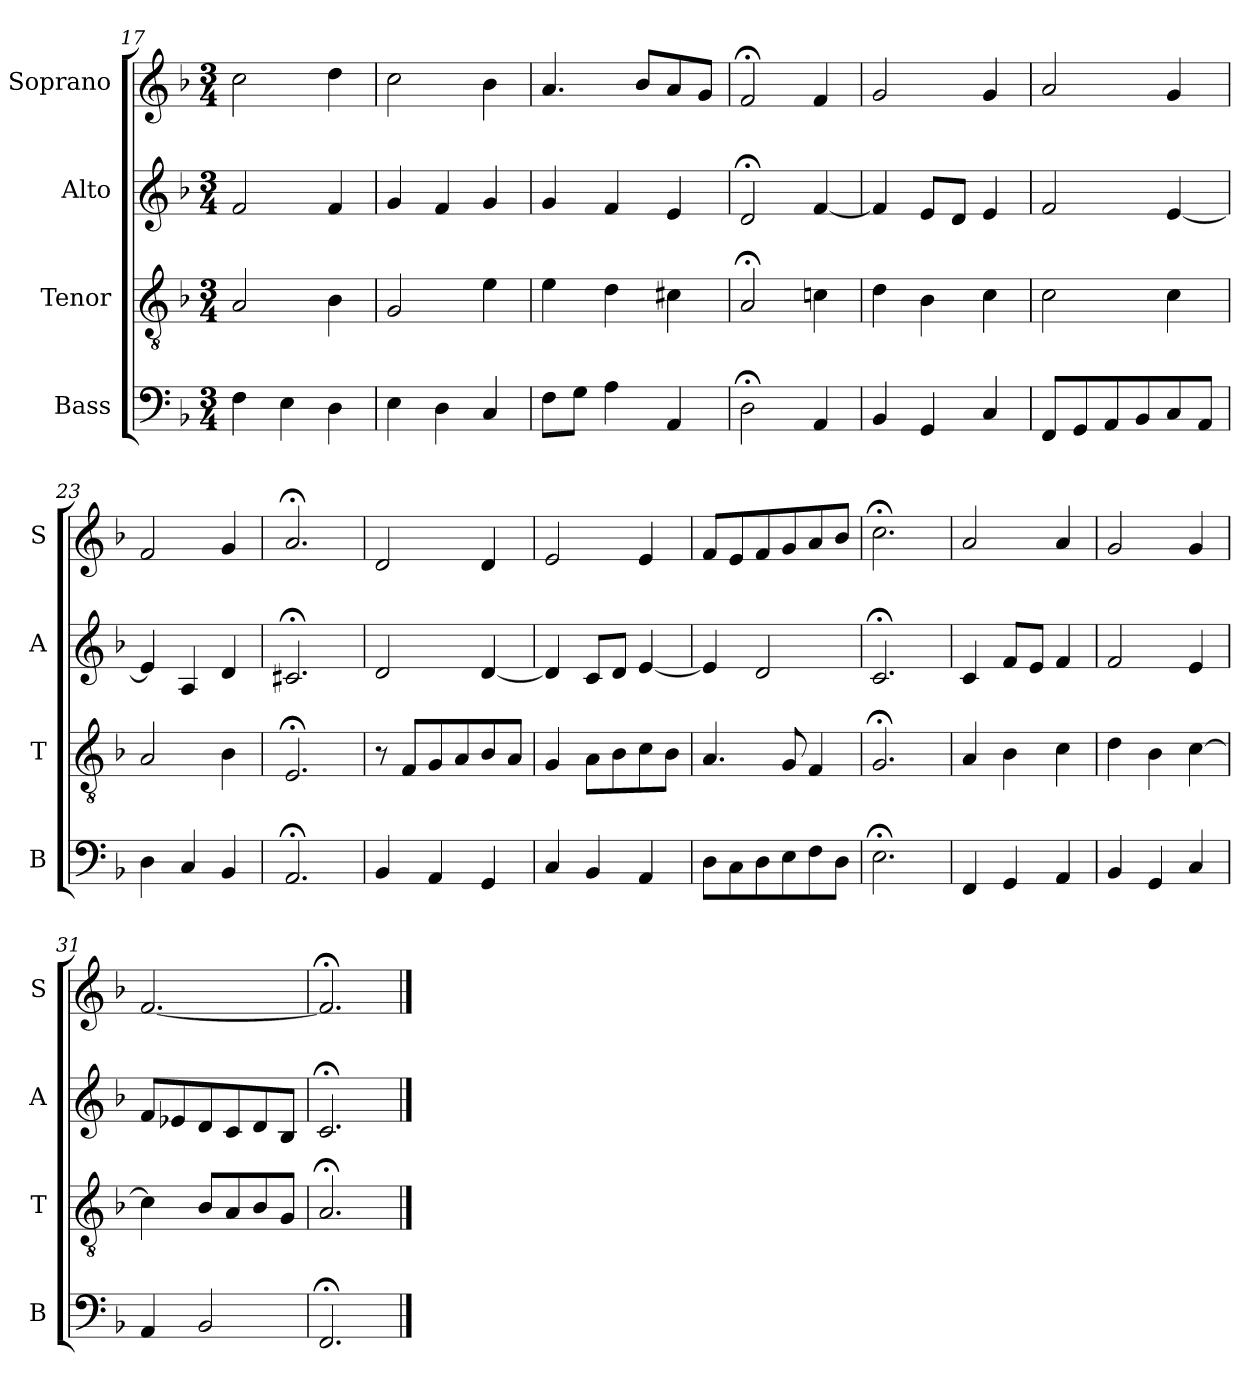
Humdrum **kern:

**kern	**kern	**kern	**kern
*part4	*part3	*part2	*part1
*staff4	*staff3	*staff2	*staff1
*I"Bass	*I"Tenor	*I"Alto	*I"Soprano
*I'B	*I'T	*I'A	*I'S
*clefF4	*clefGv2	*clefG2	*clefG2
*k[b-]	*k[b-]	*k[b-]	*k[b-]
*F:	*F:	*F:	*F:
*M3/4	*M3/4	*M3/4	*M3/4
=17	=17	=17	=17
4F	2A	2f	2cc
4E	.	.	.
4D	4B-	4f	4dd
=18	=18	=18	=18
4E	2G	4g	2cc
4D	.	4f	.
4C	4e	4g	4b-
=19	=19	=19	=19
8FL	4e	4g	4.a
8GJ	.	.	.
4A	4d	4f	.
.	.	.	8b-L
4AA	4c#X	4e	8a
.	.	.	8gJ
=20	=20	=20	=20
2D;<	2A;<	2d;<	2f;<
4AA	4cn	[4f	4f
=21	=21	=21	=21
4BB-	4d	4f]	2g
4GG	4B-	8eL	.
.	.	8dJ	.
4C	4c	4e	4g
=22	=22	=22	=22
8FFL	2c	2f	2a
8GG	.	.	.
8AA	.	.	.
8BB-	.	.	.
8C	4c	[4e	4g
8AAJ	.	.	.
=23	=23	=23	=23
4D	2A	4e]	2f
4C	.	4A	.
4BB-	4B-	4d	4g
=24	=24	=24	=24
2.AA;<	2.E;<	2.c#X;<	2.a;<
=25	=25	=25	=25
4BB-	8r	2d	2d
.	8FL	.	.
4AA	8G	.	.
.	8A	.	.
4GG	8B-	[4d	4d
.	8AJ	.	.
=26	=26	=26	=26
4C	4G	4d]	2e
4BB-	8AL	8cL	.
.	8B-	8dJ	.
4AA	8c	[4e	4e
.	8B-J	.	.
=27	=27	=27	=27
8DL	4.A	4e]	8fL
8C	.	.	8e
8D	.	2d	8f
8E	8G	.	8g
8F	4F	.	8a
8DJ	.	.	8b-J
=28	=28	=28	=28
2.E;<	2.G;<	2.c;<i	2.cc;<
=29	=29	=29	=29
4FF	4Ai	4ci	2a
4GG	4B-i	8fiL	.
.	.	8eJ	.
4AA	4c	4f	4a
=30	=30	=30	=30
4BB-	4d	2f	2g
4GG	4B-	.	.
4C	[4c	4e	4g
=31	=31	=31	=31
4AA	4c]	8fL	[2.f
.	.	8e-X	.
2BB-	8B-L	8d	.
.	8A	8c	.
.	8B-	8d	.
.	8GJ	8B-J	.
=32	=32	=32	=32
2.FF;<	2.A;<	2.c;<	2.f;<]
==	==	==	==
*-	*-	*-	*-
